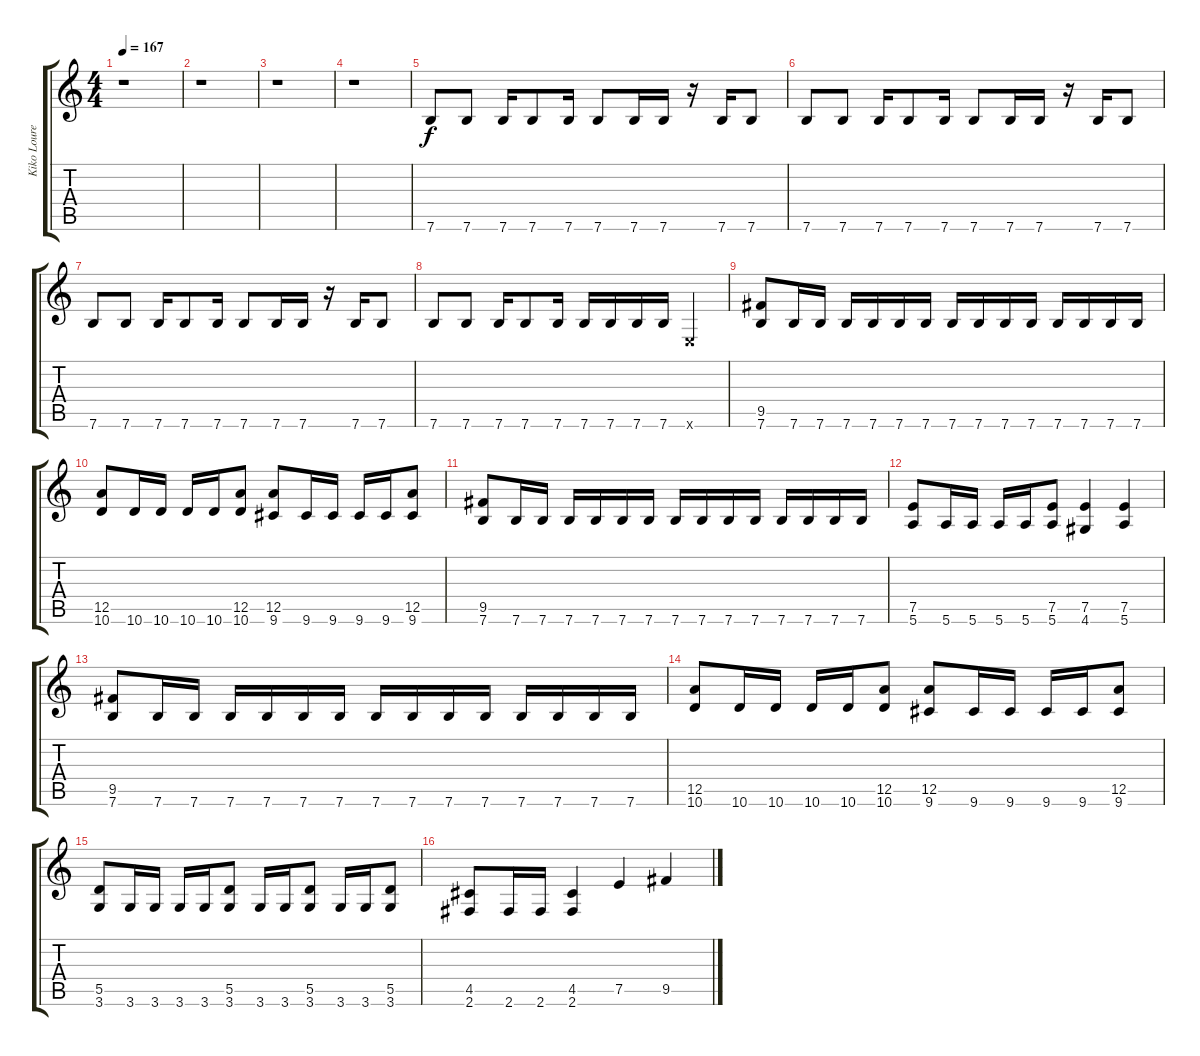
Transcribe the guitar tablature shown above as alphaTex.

\track ("Kiko Loureiro" "Kiko Loure") {instrument distortionguitar}
\staff {score tabs}
\tuning (E4 B3 G3 D3 A2 E2) {hide}
\ts (4 4)
\tempo 167
\clef g2
\ks c
r.1{txt "" dy f instrument distortionguitar} |
r.1 |
r.1 |
r.1 |
7.6.8 7.6.8 7.6.16 7.6.8 7.6.16 7.6.8 7.6.16 7.6.16 r.16 7.6.16 7.6.8 |
7.6.8 7.6.8 7.6.16 7.6.8 7.6.16 7.6.8 7.6.16 7.6.16 r.16 7.6.16 7.6.8 |
7.6.8 7.6.8 7.6.16 7.6.8 7.6.16 7.6.8 7.6.16 7.6.16 r.16 7.6.16 7.6.8 |
7.6.8 7.6.8 7.6.16 7.6.8 7.6.16 7.6.16 7.6.16 7.6.16 7.6.16 0.6{x}.4 |
(9.5 7.6).8 7.6.16 7.6.16 7.6.16 7.6.16 7.6.16 7.6.16 7.6.16 7.6.16 7.6.16 7.6.16 7.6.16 7.6.16 7.6.16 7.6.16 |
(12.5 10.6).8 10.6.16 10.6.16 10.6.16 10.6.16 (12.5 10.6).8 (12.5 9.6).8 9.6.16 9.6.16 9.6.16 9.6.16 (12.5 9.6).8 |
(9.5 7.6).8 7.6.16 7.6.16 7.6.16 7.6.16 7.6.16 7.6.16 7.6.16 7.6.16 7.6.16 7.6.16 7.6.16 7.6.16 7.6.16 7.6.16 |
(7.5 5.6).8 5.6.16 5.6.16 5.6.16 5.6.16 (7.5 5.6).8 (7.5 4.6).4 (7.5 5.6).4 |
(9.5 7.6).8 7.6.16 7.6.16 7.6.16 7.6.16 7.6.16 7.6.16 7.6.16 7.6.16 7.6.16 7.6.16 7.6.16 7.6.16 7.6.16 7.6.16 |
(12.5 10.6).8 10.6.16 10.6.16 10.6.16 10.6.16 (12.5 10.6).8 (12.5 9.6).8 9.6.16 9.6.16 9.6.16 9.6.16 (12.5 9.6).8 |
(5.5 3.6).8 3.6.16 3.6.16 3.6.16 3.6.16 (5.5 3.6).8 3.6.16 3.6.16 (5.5 3.6).8 3.6.16 3.6.16 (5.5 3.6).8 |
(4.5 2.6).8 2.6.16 2.6.16 (4.5 2.6).4 7.5.4 9.5.4
